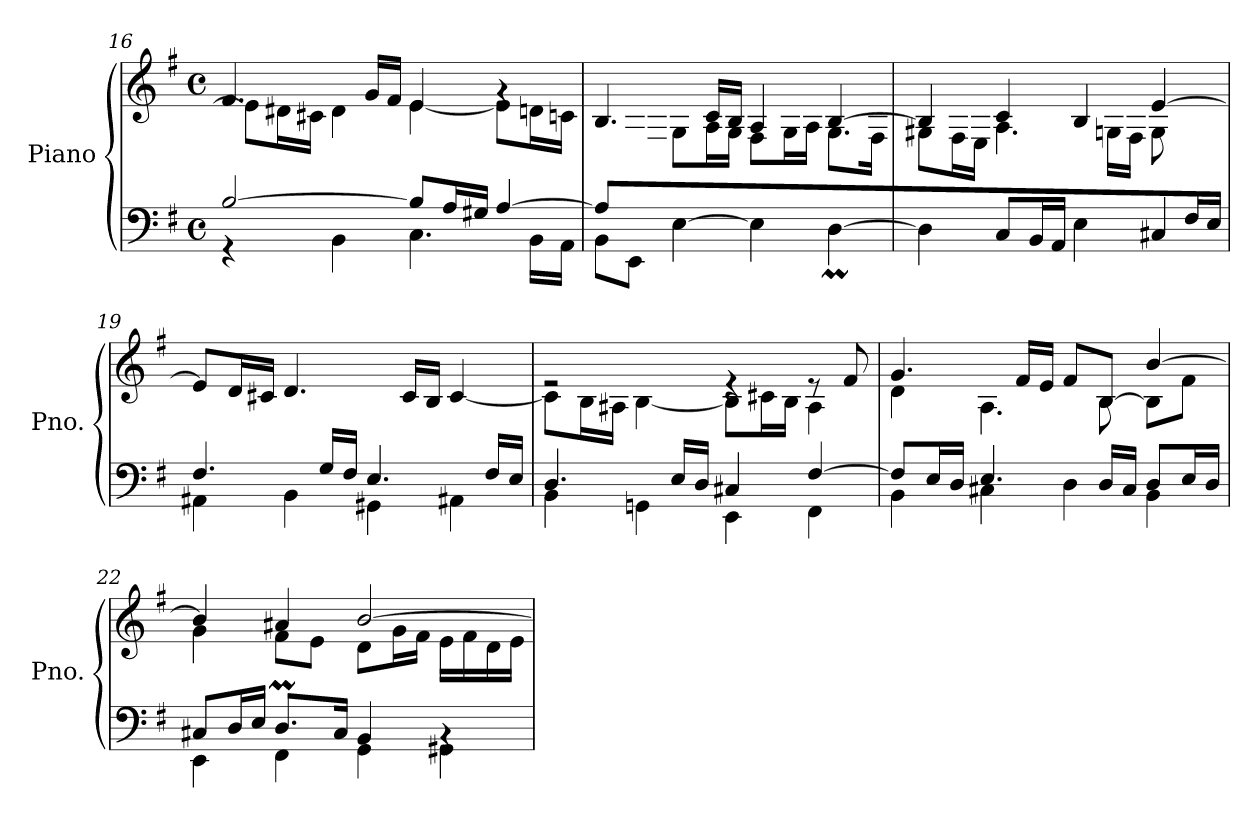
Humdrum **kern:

**kern	**kern
*part1	*part1
*staff2	*staff1
*I"Piano	*
*I'Pno.	*
!!LO:PB:g=z
*clefF4	*clefG2
*k[f#]	*k[f#]
*M4/4	*M4/4
*met(c)	*met(c)
=16	=16
*^	*^
[2B/	4r	4.f#/	8e\L]
.	.	.	16d#X<\L
.	.	.	16c#X\JJ
.	4BB\	.	4d#\
.	.	16g/LL	.
.	.	16f#/JJ	.
8B/L]	4.C<\	4e/	[4e\
16A/L	.	.	.
16G#X/JJ	.	.	.
[4A/	.	4rg	8e\L]
.	16BB<\LL	.	16dn>\L
.	16AA\JJ	.	16cn>\JJ
=17	=17	=17	=17
8A/L]	8BB\L	4.B/	8ryy
2..ryy	8EE\J	.	16G<\L
.	.	.	16F#<\JJ
.	[4E\	.	8G\L
.	.	16c/LL	16A\L
.	.	16B/JJ	16G\JJ
.	4E\]	4A/	8F#\L
.	.	.	16G>\L
.	.	.	16A>\JJ
.	[4DM\	[4B/	8.G<\L
.	.	.	16F#<\Jk
=18	=18	=18	=18
2..ryy	4D\]	4B/]	8G#X<\L
.	.	.	16F#\L
.	.	.	16E\JJ
.	8C</L	4c/	4.A\
.	16BB/L	.	.
.	16AA/JJ	.	.
.	4E\	4B/	.
.	.	.	16Gn<\LL
.	.	.	16F#>\JJ
.	4C#X</	[4e/	8G\L
16F#</L	.	.	8ryy
16E</JJ	.	.	.
*	*	*v	*v
!!LO:LB:g=z
=19	=19	=19
4.F#/	4AA#X<\	8e/L]
.	.	16d/L
.	.	16c#X/JJ
.	4BB<\	4.d/
16G/LL	.	.
16F#/JJ	.	.
4.E/	4GG#X<\	.
.	.	16c#/LL
.	.	16B/JJ
.	4AA#X<\	[4c#/
16F#/LL	.	.
16E</JJ	.	.
=20	=20	=20
*	*	*^
4.D/	4BB<\	2re	8c#\L]
.	.	.	16B>\L
.	.	.	16A#X>\JJ
.	4GGn<\	.	[4B>\
16E/LL	.	.	.
16D</JJ	.	.	.
4C#X/	4EE<\	4re	8B\L]
.	.	.	16c#X<\L
.	.	.	16B\JJ
[4F#/	4FF#\	8re	4A#\
.	.	8f#/	.
=21	=21	=21	=21
8F#/L]	4BB<\	4.g/	4d\
16E/L	.	.	.
16D/JJ	.	.	.
4.E/	4C#X<\	.	4.A\
.	.	16f#/LL	.
.	.	16e/JJ	.
.	4D\	8f#/L	.
16D/LL	.	[8B/J	8B\
16C#/JJ	.	.	.
8D/L	4BB<\	[4b/	8B\L]
16E/L	.	.	8f#<\J
16D/JJ	.	.	.
!!LO:LB:g=z	!!
=22	=22	=22	=22
8C#X</L	4EE<\	4b/]	4g<\
16D</L	.	.	.
16E</JJ	.	.	.
8.DM/L	4FF#\	4a#X/	8f#<\L
.	.	.	8e<\J
16C#/Jk	.	.	.
4BB/	4GG<\	[2b/	8d<\L
.	.	.	16g<\L
.	.	.	16f#\JJ
4rBB	4GG#X\	.	16e\LL
.	.	.	16f#\
.	.	.	16d\
.	.	.	16e\JJ
*v	*v	*	*
*	*v	*v
=	=
*-	*-
